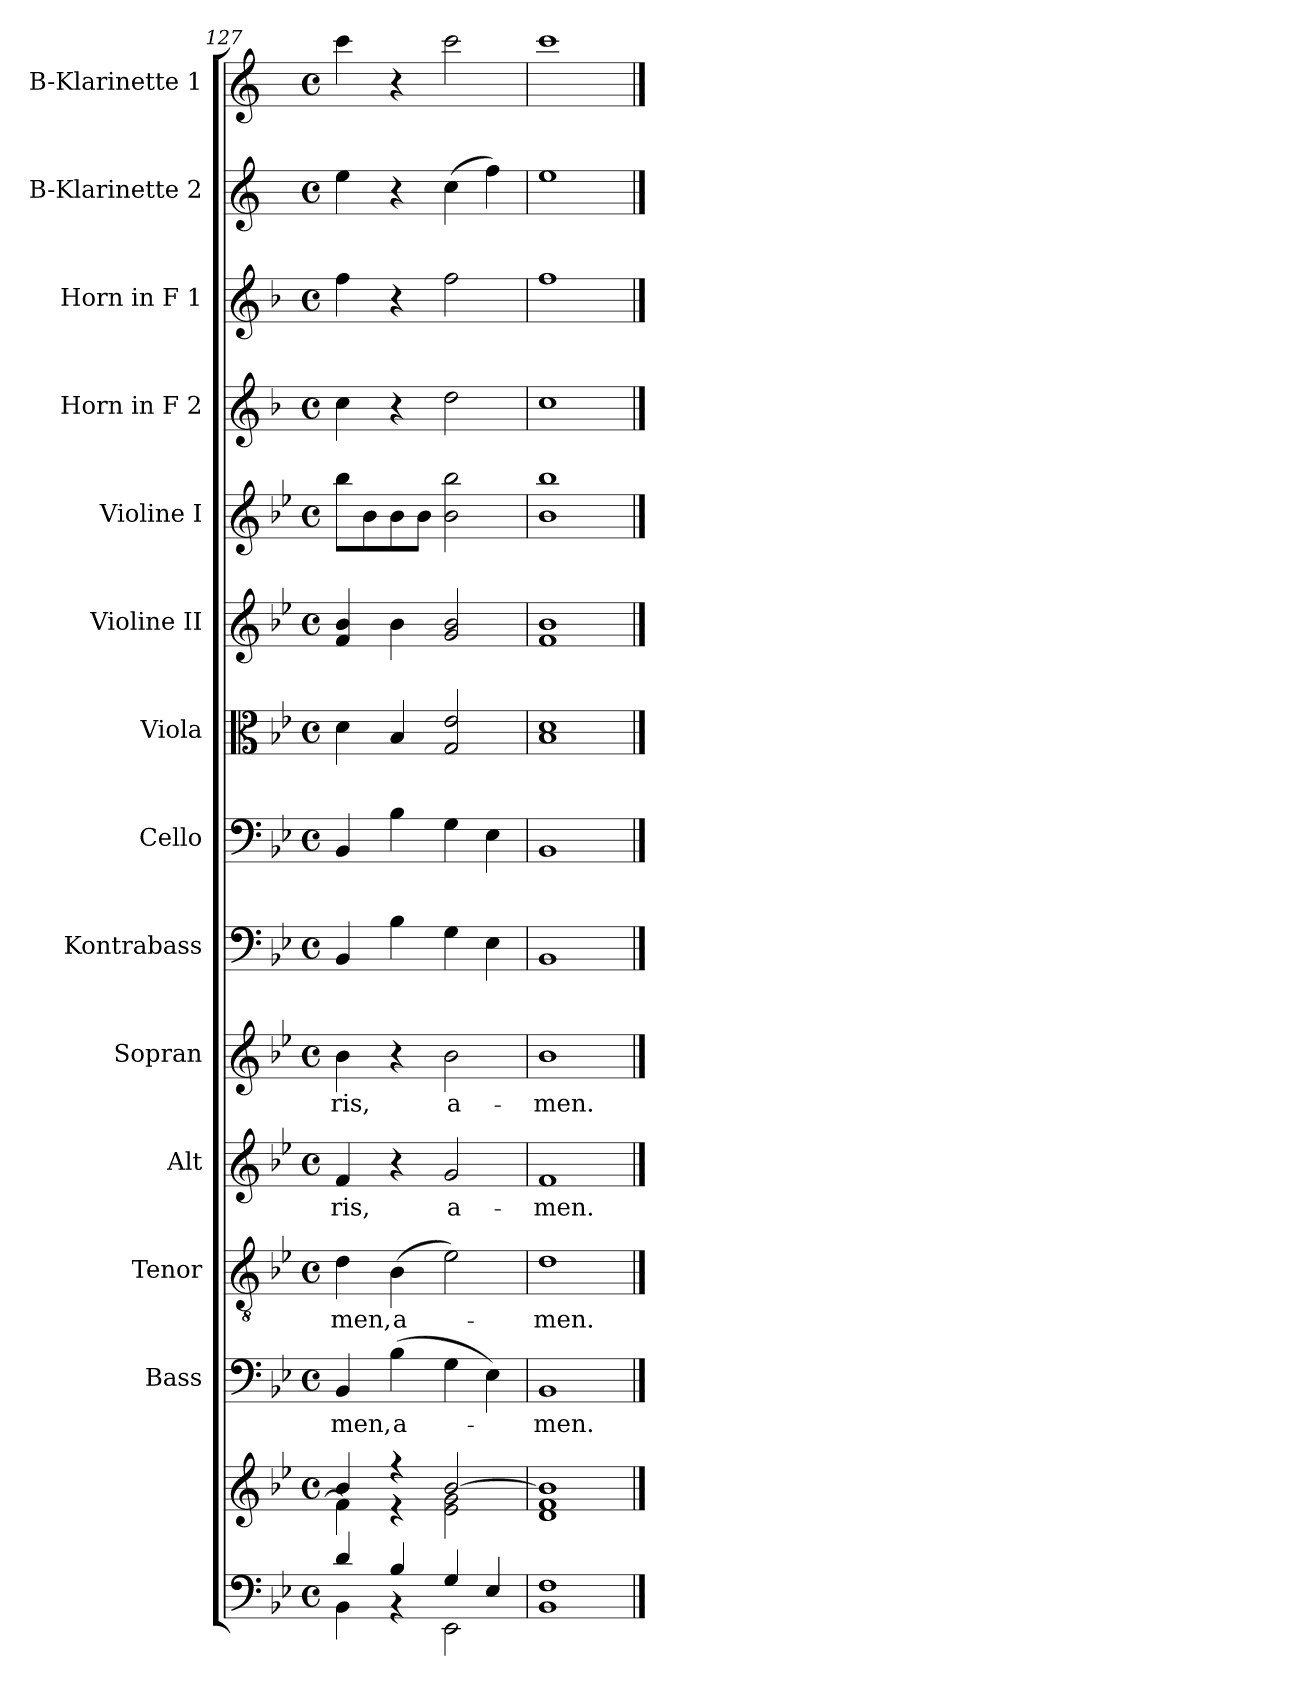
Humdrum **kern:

**kern	**kern	**kern	**text	**kern	**text	**kern	**text	**kern	**text	**kern	**kern	**kern	**kern	**kern	**kern	**kern	**kern	**kern
*part14	*part14	*part13	*part13	*part12	*part12	*part11	*part11	*part10	*part10	*part9	*part8	*part7	*part6	*part5	*part4	*part3	*part2	*part1
*staff15	*staff14	*staff13	*staff13	*staff12	*staff12	*staff11	*staff11	*staff10	*staff10	*staff9	*staff8	*staff7	*staff6	*staff5	*staff4	*staff3	*staff2	*staff1
*	*	*I"Bass	*	*I"Tenor	*	*I"Alt	*	*I"Sopran	*	*I"Kontrabass	*I"Cello	*I"Viola	*I"Violine II	*I"Violine I	*I"Horn in F 2	*I"Horn in F 1	*I"B-Klarinette 2	*I"B-Klarinette 1
*	*	*I'B.	*	*I'T.	*	*I'A.	*	*I'S.	*	*I'Kb.	*	*I'Vla.	*I'Vl. II	*I'Vl. I	*	*	*I'B Kl. 2	*I'B Kl. 1
*clefF4	*clefG2	*clefF4	*	*clefGv2	*	*clefG2	*	*clefG2	*	*clefF4	*clefF4	*clefC3	*clefG2	*clefG2	*clefG2	*clefG2	*clefG2	*clefG2
*	*	*	*	*	*	*	*	*	*	*ITrd7c12	*	*	*	*	*ITrd4c7	*ITrd4c7	*ITrd1c2	*ITrd1c2
*k[b-e-]	*k[b-e-]	*k[b-e-]	*	*k[b-e-]	*	*k[b-e-]	*	*k[b-e-]	*	*k[b-e-]	*k[b-e-]	*k[b-e-]	*k[b-e-]	*k[b-e-]	*k[b-e-]	*k[b-e-]	*k[b-e-]	*k[b-e-]
*B-:	*B-:	*B-:	*	*B-:	*	*B-:	*	*B-:	*	*B-:	*B-:	*B-:	*B-:	*B-:	*B-:	*B-:	*B-:	*B-:
*M4/4	*M4/4	*M4/4	*	*M4/4	*	*M4/4	*	*M4/4	*	*M4/4	*M4/4	*M4/4	*M4/4	*M4/4	*M4/4	*M4/4	*M4/4	*M4/4
*met(c)	*met(c)	*met(c)	*	*met(c)	*	*met(c)	*	*met(c)	*	*met(c)	*met(c)	*met(c)	*met(c)	*met(c)	*met(c)	*met(c)	*met(c)	*met(c)
=127	=127	=127	=127	=127	=127	=127	=127	=127	=127	=127	=127	=127	=127	=127	=127	=127	=127	=127
*^	*^	*	*	*	*	*	*	*	*	*	*	*	*	*	*	*	*	*
!	!	!	!	!	!LO:LY:b	!	!LO:LY:b	!	!LO:LY:b	!	!LO:LY:b	!	!	!	!	!	!	!	!	!
4d/	4BB-\	4b-/	4f\]	4BB-/	-men,	4d\	-men,	4f/	-ris,	4b-\	-ris,	4BBB-/	4BB-/	4d\	4f/ 4b-/	8bb-\L	4f\	4b-\	4dd\	4bb-\
.	.	.	.	.	.	.	.	.	.	.	.	.	.	.	.	8b-\	.	.	.	.
!	!	!	!	!	!LO:LY:b	!	!LO:LY:b	!	!	!	!	!	!	!	!	!	!	!	!	!
4B-/	4rAA	4r	4r	(>4B-\	a-	(>4B-\	a-	4r	.	4r	.	4BB-\	4B-\	4B-/	4b-\	8b-\	4r	4r	4r	4r
.	.	.	.	.	.	.	.	.	.	.	.	.	.	.	.	8b-\J	.	.	.	.
!	!	!	!	!	!	!	!	!	!LO:LY:b	!	!LO:LY:b	!	!	!	!	!	!	!	!	!
4G/	2EE-\	[>2b-/	2e-\ 2g\	4G\	.	2e-\)	.	2g/	a-	2b-\	a-	4GG\	4G\	2G/ 2e-/	2g/ 2b-/	2b-\ 2bb-\	2g\	2b-\	(>4b-\	2bb-\
4E-/	.	.	.	4E-\)	.	.	.	.	.	.	.	4EE-\	4E-\	.	.	.	.	.	4ee-\)	.
=128	=128	=128	=128	=128	=128	=128	=128	=128	=128	=128	=128	=128	=128	=128	=128	=128	=128	=128	=128	=128
!	!	!	!	!	!LO:LY:b	!	!LO:LY:b	!	!LO:LY:b	!	!LO:LY:b	!	!	!	!	!	!	!	!	!
1F	1BB-	1b-]	1d 1f	1BB-	-men.	1d	-men.	1f	-men.	1b-	-men.	1BBB-	1BB-	1B- 1d	1f 1b-	1b- 1bb-	1f	1b-	1dd	1bb-
*v	*v	*	*	*	*	*	*	*	*	*	*	*	*	*	*	*	*	*	*	*
*	*v	*v	*	*	*	*	*	*	*	*	*	*	*	*	*	*	*	*	*
==	==	==	==	==	==	==	==	==	==	==	==	==	==	==	==	==	==	==
*-	*-	*-	*-	*-	*-	*-	*-	*-	*-	*-	*-	*-	*-	*-	*-	*-	*-	*-
